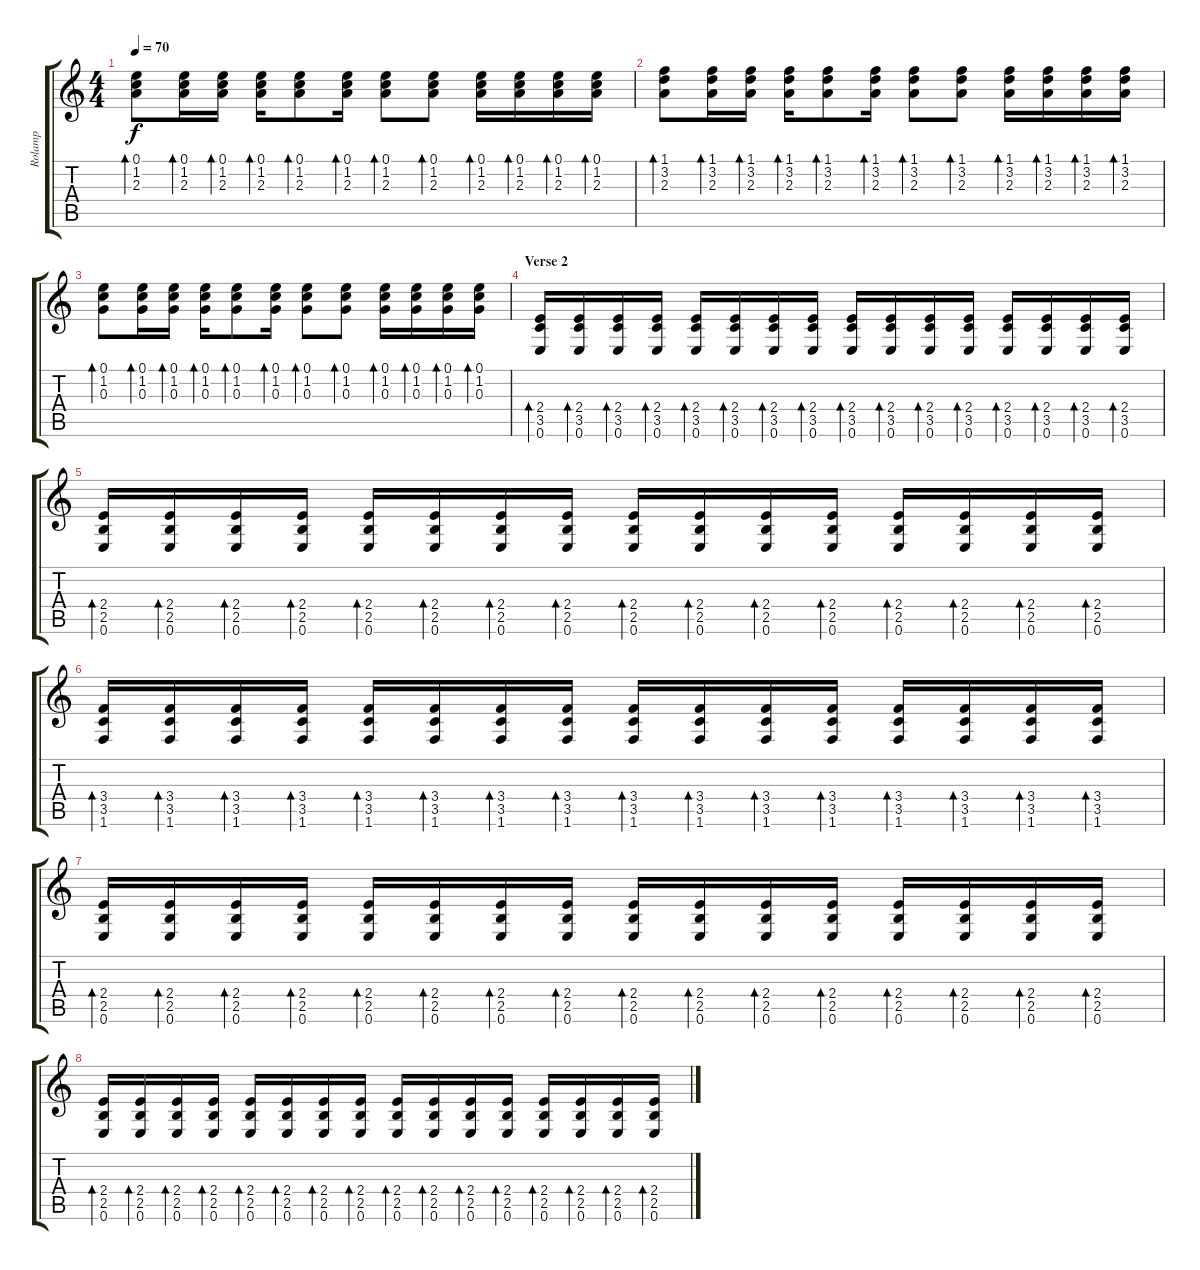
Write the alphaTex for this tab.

\track ("Rolamp" "Rolamp") {instrument acousticguitarnylon}
\staff {score tabs}
\tuning (E4 B3 G3 D3 A2 E2) {hide}
\ts (4 4)
\tempo 70
\clef g2
\ks c
(0.1 1.2 2.3).8{bd 480 dy f} (0.1 1.2 2.3).16{bd 480} (0.1 1.2 2.3).16{bd 480} (0.1 1.2 2.3).16{bd 480} (0.1 1.2 2.3).8{bd 480 volume 14} (0.1 1.2 2.3).16{bd 480 volume 13} (0.1 1.2 2.3).8{bd 480} (0.1 1.2 2.3).8{bd 480} (0.1 1.2 2.3).16{bd 480} (0.1 1.2 2.3).16{bd 480} (0.1 1.2 2.3).16{bd 480} (0.1 1.2 2.3).16{bd 480} |
(1.1 3.2 2.3).8{bd 480} (1.1 3.2 2.3).16{bd 480} (1.1 3.2 2.3).16{bd 480} (1.1 3.2 2.3).16{bd 480} (1.1 3.2 2.3).8{bd 480 volume 14} (1.1 3.2 2.3).16{bd 480 volume 13} (1.1 3.2 2.3).8{bd 480} (1.1 3.2 2.3).8{bd 480} (1.1 3.2 2.3).16{bd 480} (1.1 3.2 2.3).16{bd 480} (1.1 3.2 2.3).16{bd 480} (1.1 3.2 2.3).16{bd 480} |
(0.1 1.2 0.3).8{bd 480} (0.1 1.2 0.3).16{bd 480} (0.1 1.2 0.3).16{bd 480} (0.1 1.2 0.3).16{bd 480} (0.1 1.2 0.3).8{bd 480 volume 14} (0.1 1.2 0.3).16{bd 480 volume 13} (0.1 1.2 0.3).8{bd 480} (0.1 1.2 0.3).8{bd 480} (0.1 1.2 0.3).16{bd 480} (0.1 1.2 0.3).16{bd 480} (0.1 1.2 0.3).16{bd 480} (0.1 1.2 0.3).16{bd 480} |
\section ("" "Verse 2")
(2.4 3.5 0.6).16{bd 480} (2.4 3.5 0.6).16{bd 480} (2.4 3.5 0.6).16{bd 480} (2.4 3.5 0.6).16{bd 480} (2.4 3.5 0.6).16{bd 480} (2.4 3.5 0.6).16{bd 480} (2.4 3.5 0.6).16{bd 480} (2.4 3.5 0.6).16{bd 480} (2.4 3.5 0.6).16{bd 480} (2.4 3.5 0.6).16{bd 480} (2.4 3.5 0.6).16{bd 480} (2.4 3.5 0.6).16{bd 480} (2.4 3.5 0.6).16{bd 480} (2.4 3.5 0.6).16{bd 480} (2.4 3.5 0.6).16{bd 480} (2.4 3.5 0.6).16{bd 480} |
(2.4 2.5 0.6).16{bd 480} (2.4 2.5 0.6).16{bd 480} (2.4 2.5 0.6).16{bd 480} (2.4 2.5 0.6).16{bd 480} (2.4 2.5 0.6).16{bd 480} (2.4 2.5 0.6).16{bd 480} (2.4 2.5 0.6).16{bd 480} (2.4 2.5 0.6).16{bd 480} (2.4 2.5 0.6).16{bd 480} (2.4 2.5 0.6).16{bd 480} (2.4 2.5 0.6).16{bd 480} (2.4 2.5 0.6).16{bd 480} (2.4 2.5 0.6).16{bd 480} (2.4 2.5 0.6).16{bd 480} (2.4 2.5 0.6).16{bd 480} (2.4 2.5 0.6).16{bd 480} |
(3.4 3.5 1.6).16{bd 480} (3.4 3.5 1.6).16{bd 480} (3.4 3.5 1.6).16{bd 480} (3.4 3.5 1.6).16{bd 480} (3.4 3.5 1.6).16{bd 480} (3.4 3.5 1.6).16{bd 480} (3.4 3.5 1.6).16{bd 480} (3.4 3.5 1.6).16{bd 480} (3.4 3.5 1.6).16{bd 480} (3.4 3.5 1.6).16{bd 480} (3.4 3.5 1.6).16{bd 480} (3.4 3.5 1.6).16{bd 480} (3.4 3.5 1.6).16{bd 480} (3.4 3.5 1.6).16{bd 480} (3.4 3.5 1.6).16{bd 480} (3.4 3.5 1.6).16{bd 480} |
(2.4 2.5 0.6).16{bd 480} (2.4 2.5 0.6).16{bd 480} (2.4 2.5 0.6).16{bd 480} (2.4 2.5 0.6).16{bd 480} (2.4 2.5 0.6).16{bd 480} (2.4 2.5 0.6).16{bd 480} (2.4 2.5 0.6).16{bd 480} (2.4 2.5 0.6).16{bd 480} (2.4 2.5 0.6).16{bd 480} (2.4 2.5 0.6).16{bd 480} (2.4 2.5 0.6).16{bd 480} (2.4 2.5 0.6).16{bd 480} (2.4 2.5 0.6).16{bd 480} (2.4 2.5 0.6).16{bd 480} (2.4 2.5 0.6).16{bd 480} (2.4 2.5 0.6).16{bd 480} |
(2.4 2.5 0.6).16{bd 480} (2.4 2.5 0.6).16{bd 480} (2.4 2.5 0.6).16{bd 480} (2.4 2.5 0.6).16{bd 480} (2.4 2.5 0.6).16{bd 480} (2.4 2.5 0.6).16{bd 480} (2.4 2.5 0.6).16{bd 480} (2.4 2.5 0.6).16{bd 480} (2.4 2.5 0.6).16{bd 480} (2.4 2.5 0.6).16{bd 480} (2.4 2.5 0.6).16{bd 480} (2.4 2.5 0.6).16{bd 480} (2.4 2.5 0.6).16{bd 480} (2.4 2.5 0.6).16{bd 480} (2.4 2.5 0.6).16{bd 480} (2.4 2.5 0.6).16{bd 480}
